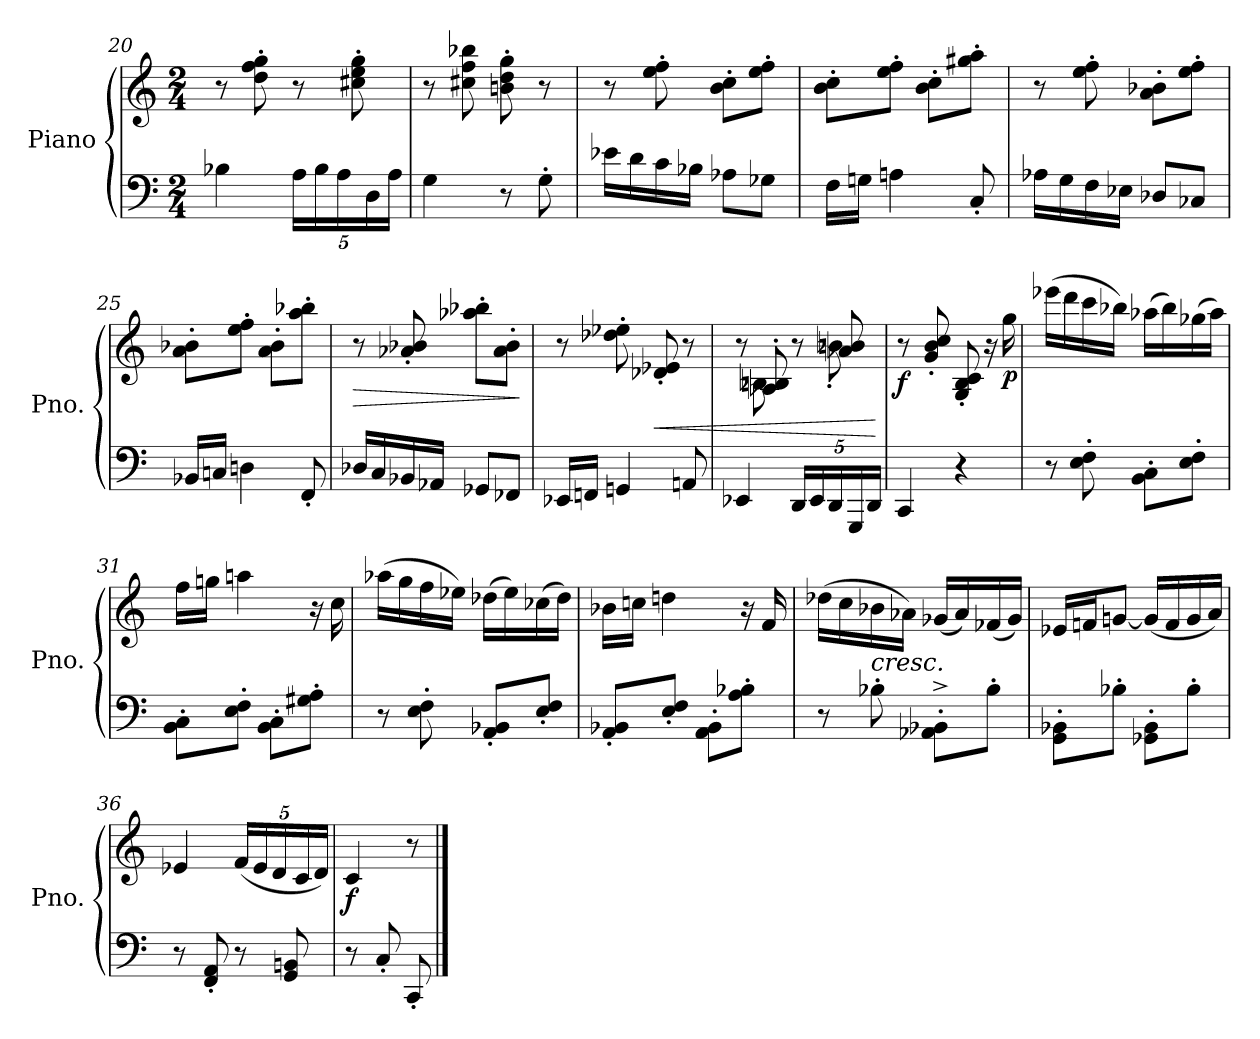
**kern	**kern	**dynam
*part1	*part1	*part1
*staff2	*staff1	*staff1/2
*I"Piano	*	*
*I'Pno.	*	*
*clefF4	*clefG2	*
*k[]	*k[]	*
*M2/4	*M2/4	*
=20	=20	=20
4B-X\	8r	.
.	8dd\' 8ff\' 8gg\'	.
*Xbrackettup	*	*
20A\LL	8r	.
20B-\	.	.
20A\	.	.
.	8cc#X\' 8ee\' 8gg\'	.
20D\	.	.
20A\JJ	.	.
=21	=21	=21
4G\	8r	.
.	8cc#X\ 8ff\ 8bb-X\	.
8r	8bn\' 8dd\' 8gg\'	.
8G'\	8r	.
!!LO:LB:g=z
=22	=22	=22
16e-X\LL	8r	.
16d\	.	.
16c\	8ee\' 8ff\'	.
16B-X\JJ	.	.
8A-X\L	8b\' 8cc\'L	.
8G-X\J	8ee\' 8ff\'J	.
=23	=23	=23
16F\LL	8b\' 8cc\'L	.
16Gn\JJ	.	.
4An\	8ee\' 8ff\'J	.
.	8b\' 8cc\'L	.
8C'/	8gg#X\' 8aa\'J	.
=24	=24	=24
16A-X\LL	8r	.
16G\	.	.
16F\	8ee\' 8ff\'	.
16E-X\JJ	.	.
8D-X/L	8a\' 8b-X\'L	.
8C-X/J	8ee\' 8ff\'J	.
=25	=25	=25
16BB-X/LL	8a\' 8b-X\'L	.
16Cn/JJ	.	.
4Dn\	8ee\' 8ff\'J	.
.	8a\' 8b-\'L	.
8FF'/	8aa\' 8bb-X\'J	.
!!LO:PB:g=z
=26	=26	=26
!	!	!LO:HP:b
16D-X/LL	8r	>
16C/	.	.
16BB-X/	8a-X/' 8b-X/'	.
16AA-X/JJ	.	.
8GG-X/L	8aa-X\' 8bb-X\'L	.
8FF-X/J	8a-\' 8b-\'J	.
.	.	]
=27	=27	=27
16EE-X/LL	8r	.
16FFn/JJ	.	.
4GGn/	8dd-X\' 8ee-X\'	.
!	!	!LO:HP:b
.	8d-X/' 8e-X/'	<
8AAn/	8r	.
=28	=28	=28
*	*^	*
4EE-X/	8r	8ryy	.
.	8A-X/' 8B-X/'	8Bn\	.
20DD/LL	8r	8ryy	.
20EE-/	.	.	.
20DD/	.	.	.
.	8a-X/ 8b-X/	8bn'\	.
20GGG/	.	.	.
20DD/JJ	.	.	.
*	*v	*v	*
.	.	[
=29	=29	=29
!	!	!LO:DY:b
4CC/	8r	f
.	8g/' 8b/' 8cc/'	.
4r	8G/' 8B/' 8c/'	.
.	16r	.
!	!	!LO:DY:b
.	16gg\	p
!!LO:LB:g=z
=30	=30	=30
8r	(>16eee-X\LL	.
.	16ddd\	.
8E\' 8F\'	16ccc\	.
.	16bb-X\JJ)	.
8BB\' 8C\'L	(>16aa-X\LL	.
.	16bb-\)	.
8E\' 8F\'J	(>16gg-X\	.
.	16aa-\JJ)	.
=31	=31	=31
8BB\' 8C\'L	16ff\LL	.
.	16ggn\JJ	.
8E\' 8F\'J	4aan\	.
8BB\' 8C\'L	.	.
8G#X\' 8A\'J	16r	.
.	16cc\	.
=32	=32	=32
8r	(>16aa-X\LL	.
.	16gg\	.
8E\' 8F\'	16ff\	.
.	16ee-X\JJ)	.
8AA/' 8BB-X/'L	(>16dd-X\LL	.
.	16ee-\)	.
8E/' 8F/'J	(>16cc-X\	.
.	16dd-\JJ)	.
=33	=33	=33
8AA/' 8BB-X/'L	16b-X\LL	.
.	16ccn\JJ	.
8E/' 8F/'J	4ddn\	.
8AA\' 8BB-\'L	.	.
8A\' 8B-X\'J	16r	.
.	16f/	.
!!LO:LB:g=z
=34	=34	=34
8r	(>16dd-X\LL	.
.	16cc\	.
!	!LO:TX:b:i:t=cresc.	!
8B-X'\	16b-X\	.
.	16a-X\JJ)	.
8AA-X\'^ 8BB-X\'^L	(<16g-X/LL	.
.	16a-/)	.
8B-'\J	(<16f-X/	.
.	16g-/JJ)	.
=35	=35	=35
8GG\' 8BB-X\'L	16e-X/LL	.
.	16fn/J	.
8B-X'\J	[8gn/J	.
8GG-X\' 8BB-\'L	(<16g/LL]	.
.	16f/	.
8B-'\J	16g/	.
.	16a/JJ)	.
=36	=36	=36
8r	4e-X/	.
8FF/' 8AA/'	.	.
*	*Xbrackettup	*
8r	(<20f/LL	.
.	20e-/	.
.	20d/	.
8GG/ 8BBn/	.	.
.	20c/	.
.	20d/JJ)	.
=37	=37	=37
!	!	!LO:DY:b
8r	4c/	f
8C'/	.	.
8CC'/	8r	.
==	==	==
*-	*-	*-
